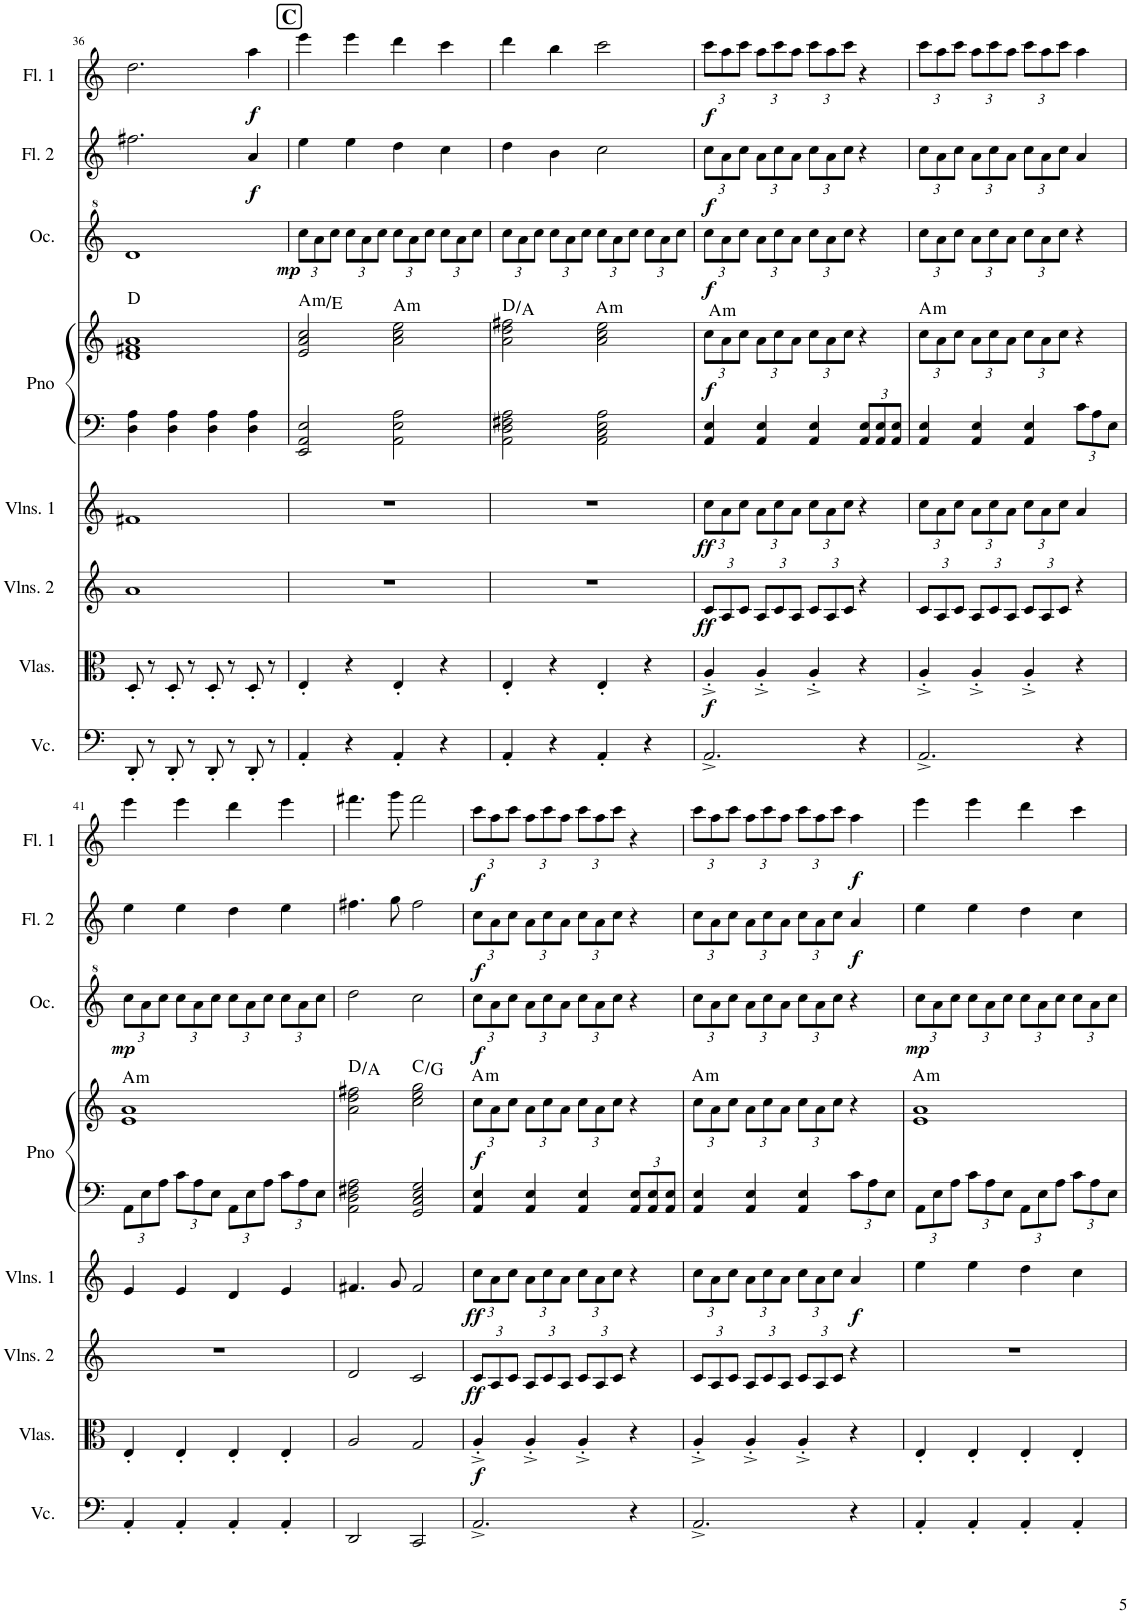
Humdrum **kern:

**kern	**kern	**dynam	**kern	**dynam	**kern	**dynam	**kern	**kern	**dynam	**harte	**kern	**dynam	**kern	**dynam	**kern	**dynam
*part8	*part7	*part7	*part6	*part6	*part5	*part5	*part4	*part4	*part4	*part4	*part3	*part3	*part2	*part2	*part1	*part1
*staff9	*staff8	*staff8	*staff7	*staff7	*staff6	*staff6	*staff5	*staff4	*staff4/5	*	*staff3	*staff3	*staff2	*staff2	*staff1	*staff1
*I"Cello	*I"Violas	*	*I"Violins 2	*	*I"Violins 1	*	*I"Piano	*	*	*	*I"Ocarina	*	*I"Flute 2	*	*I"Flute 1	*
*	*I'Vlas.	*	*I'Vlns. 2	*	*I'Vlns. 1	*	*I'Pno	*	*	*	*I'Oc.	*	*I'Fl. 2	*	*I'Fl. 1	*
!!LO:PB:g=z
*clefF4	*clefC3	*	*clefG2	*	*clefG2	*	*clefF4	*clefG2	*	*	*clefG^2	*	*clefG2	*	*clefG2	*
*k[]	*k[]	*	*k[]	*	*k[]	*	*k[]	*k[]	*	*	*k[]	*	*k[]	*	*k[]	*
*M4/4	*M4/4	*	*M4/4	*	*M4/4	*	*M4/4	*M4/4	*	*	*M4/4	*	*M4/4	*	*M4/4	*
=36	=36	=36	=36	=36	=36	=36	=36	=36	=36	=36	=36	=36	=36	=36	=36	=36
8DD'/	8D'/	.	1a	.	1f#X	.	4D\ 4A\	1d 1f#X 1a	.	D:maj	1dd	.	2.ff#X\	.	2.dd\	.
8r	8r	.	.	.	.	.	.	.	.	.	.	.	.	.	.	.
8DD'/	8D'/	.	.	.	.	.	4D\ 4A\	.	.	.	.	.	.	.	.	.
8r	8r	.	.	.	.	.	.	.	.	.	.	.	.	.	.	.
8DD'/	8D'/	.	.	.	.	.	4D\ 4A\	.	.	.	.	.	.	.	.	.
8r	8r	.	.	.	.	.	.	.	.	.	.	.	.	.	.	.
!	!	!	!	!	!	!	!	!	!	!	!	!	!	!LO:DY:b	!	!LO:DY:b
8DD'/	8D'/	.	.	.	.	.	4D\ 4A\	.	.	.	.	.	4a/	f	4aa\	f
8r	8r	.	.	.	.	.	.	.	.	.	.	.	.	.	.	.
!!LO:REH:place=s1:a:B:cj:fs=14:t=C
=37	=37	=37	=37	=37	=37	=37	=37	=37	=37	=37	=37	=37	=37	=37	=37	=37
*	*	*	*	*	*	*	*	*	*	*	*Xbrackettup	*	*	*	*	*
!	!	!	!	!	!	!	!	!	!	!LO:H:kt=m	!	!LO:DY:b	!	!	!	!
4AA'/	4E'/	.	1r	.	1r	.	2EE/ 2AA/ 2E/	2e/ 2a/ 2cc/	.	A:min/5	12ccc\L	mp	4ee\	.	4eee\	.
.	.	.	.	.	.	.	.	.	.	.	12aa\	.	.	.	.	.
.	.	.	.	.	.	.	.	.	.	.	12ccc\J	.	.	.	.	.
4r	4r	.	.	.	.	.	.	.	.	.	12ccc\L	.	4ee\	.	4eee\	.
.	.	.	.	.	.	.	.	.	.	.	12aa\	.	.	.	.	.
.	.	.	.	.	.	.	.	.	.	.	12ccc\J	.	.	.	.	.
!	!	!	!	!	!	!	!	!	!	!LO:H:kt=m	!	!	!	!	!	!
4AA'/	4E'/	.	.	.	.	.	2AA\ 2E\ 2A\	2a\ 2cc\ 2ee\	.	A:min	12ccc\L	.	4dd\	.	4ddd\	.
.	.	.	.	.	.	.	.	.	.	.	12aa\	.	.	.	.	.
.	.	.	.	.	.	.	.	.	.	.	12ccc\J	.	.	.	.	.
4r	4r	.	.	.	.	.	.	.	.	.	12ccc\L	.	4cc\	.	4ccc\	.
.	.	.	.	.	.	.	.	.	.	.	12aa\	.	.	.	.	.
.	.	.	.	.	.	.	.	.	.	.	12ccc\J	.	.	.	.	.
=38	=38	=38	=38	=38	=38	=38	=38	=38	=38	=38	=38	=38	=38	=38	=38	=38
4AA'/	4E'/	.	1r	.	1r	.	2AA\ 2D\ 2F#X\ 2A\	2a\ 2dd\ 2ff#X\	.	D:maj/5	12ccc\L	.	4dd\	.	4ddd\	.
.	.	.	.	.	.	.	.	.	.	.	12aa\	.	.	.	.	.
.	.	.	.	.	.	.	.	.	.	.	12ccc\J	.	.	.	.	.
4r	4r	.	.	.	.	.	.	.	.	.	12ccc\L	.	4b\	.	4bb\	.
.	.	.	.	.	.	.	.	.	.	.	12aa\	.	.	.	.	.
.	.	.	.	.	.	.	.	.	.	.	12ccc\J	.	.	.	.	.
!	!	!	!	!	!	!	!	!	!	!LO:H:kt=m	!	!	!	!	!	!
4AA'/	4E'/	.	.	.	.	.	2AA\ 2C\ 2E\ 2A\	2a\ 2cc\ 2ee\	.	A:min	12ccc\L	.	2cc\	.	2ccc\	.
.	.	.	.	.	.	.	.	.	.	.	12aa\	.	.	.	.	.
.	.	.	.	.	.	.	.	.	.	.	12ccc\J	.	.	.	.	.
4r	4r	.	.	.	.	.	.	.	.	.	12ccc\L	.	.	.	.	.
.	.	.	.	.	.	.	.	.	.	.	12aa\	.	.	.	.	.
.	.	.	.	.	.	.	.	.	.	.	12ccc\J	.	.	.	.	.
=39	=39	=39	=39	=39	=39	=39	=39	=39	=39	=39	=39	=39	=39	=39	=39	=39
*	*	*	*Xbrackettup	*	*Xbrackettup	*	*	*Xbrackettup	*	*	*	*	*Xbrackettup	*	*Xbrackettup	*
!	!	!LO:DY:b	!	!LO:DY:b	!	!LO:DY:b	!	!	!LO:DY:b	!LO:H:kt=m	!	!LO:DY:b	!	!LO:DY:b	!	!LO:DY:b
2.AA^/	4A'^/	f	12c/L	ff	12cc\L	ff	4AA/ 4E/	12cc\L	f	A:min	12ccc\L	f	12cc\L	f	12ccc\L	f
.	.	.	12A/	.	12a\	.	.	12a\	.	.	12aa\	.	12a\	.	12aa\	.
.	.	.	12c/J	.	12cc\J	.	.	12cc\J	.	.	12ccc\J	.	12cc\J	.	12ccc\J	.
.	4A'^/	.	12A/L	.	12a\L	.	4AA/ 4E/	12a\L	.	.	12aa\L	.	12a\L	.	12aa\L	.
.	.	.	12c/	.	12cc\	.	.	12cc\	.	.	12ccc\	.	12cc\	.	12ccc\	.
.	.	.	12A/J	.	12a\J	.	.	12a\J	.	.	12aa\J	.	12a\J	.	12aa\J	.
.	4A'^/	.	12c/L	.	12cc\L	.	4AA/ 4E/	12cc\L	.	.	12ccc\L	.	12cc\L	.	12ccc\L	.
.	.	.	12A/	.	12a\	.	.	12a\	.	.	12aa\	.	12a\	.	12aa\	.
.	.	.	12c/J	.	12cc\J	.	.	12cc\J	.	.	12ccc\J	.	12cc\J	.	12ccc\J	.
*	*	*	*	*	*	*	*Xbrackettup	*	*	*	*	*	*	*	*	*
4r	4r	.	4r	.	4r	.	12AA/ 12E/L	4r	.	.	4r	.	4r	.	4r	.
.	.	.	.	.	.	.	12AA/ 12E/	.	.	.	.	.	.	.	.	.
.	.	.	.	.	.	.	12AA/ 12E/J	.	.	.	.	.	.	.	.	.
=40	=40	=40	=40	=40	=40	=40	=40	=40	=40	=40	=40	=40	=40	=40	=40	=40
!	!	!	!	!	!	!	!	!	!	!LO:H:kt=m	!	!	!	!	!	!
2.AA^/	4A'^/	.	12c/L	.	12cc\L	.	4AA/ 4E/	12cc\L	.	A:min	12ccc\L	.	12cc\L	.	12ccc\L	.
.	.	.	12A/	.	12a\	.	.	12a\	.	.	12aa\	.	12a\	.	12aa\	.
.	.	.	12c/J	.	12cc\J	.	.	12cc\J	.	.	12ccc\J	.	12cc\J	.	12ccc\J	.
.	4A'^/	.	12A/L	.	12a\L	.	4AA/ 4E/	12a\L	.	.	12aa\L	.	12a\L	.	12aa\L	.
.	.	.	12c/	.	12cc\	.	.	12cc\	.	.	12ccc\	.	12cc\	.	12ccc\	.
.	.	.	12A/J	.	12a\J	.	.	12a\J	.	.	12aa\J	.	12a\J	.	12aa\J	.
.	4A'^/	.	12c/L	.	12cc\L	.	4AA/ 4E/	12cc\L	.	.	12ccc\L	.	12cc\L	.	12ccc\L	.
.	.	.	12A/	.	12a\	.	.	12a\	.	.	12aa\	.	12a\	.	12aa\	.
.	.	.	12c/J	.	12cc\J	.	.	12cc\J	.	.	12ccc\J	.	12cc\J	.	12ccc\J	.
4r	4r	.	4r	.	4a/	.	12c\L	4r	.	.	4r	.	4a/	.	4aa\	.
.	.	.	.	.	.	.	12A\	.	.	.	.	.	.	.	.	.
.	.	.	.	.	.	.	12E\J	.	.	.	.	.	.	.	.	.
!!LO:LB:g=z
=41	=41	=41	=41	=41	=41	=41	=41	=41	=41	=41	=41	=41	=41	=41	=41	=41
!	!	!	!	!	!	!	!	!	!	!LO:H:kt=m	!	!LO:DY:b	!	!	!	!
4AA'/	4E'/	.	1r	.	4e/	.	12AA\L	1e 1a	.	A:min	12ccc\L	mp	4ee\	.	4eee\	.
.	.	.	.	.	.	.	12E\	.	.	.	12aa\	.	.	.	.	.
.	.	.	.	.	.	.	12A\J	.	.	.	12ccc\J	.	.	.	.	.
4AA'/	4E'/	.	.	.	4e/	.	12c\L	.	.	.	12ccc\L	.	4ee\	.	4eee\	.
.	.	.	.	.	.	.	12A\	.	.	.	12aa\	.	.	.	.	.
.	.	.	.	.	.	.	12E\J	.	.	.	12ccc\J	.	.	.	.	.
4AA'/	4E'/	.	.	.	4d/	.	12AA\L	.	.	.	12ccc\L	.	4dd\	.	4ddd\	.
.	.	.	.	.	.	.	12E\	.	.	.	12aa\	.	.	.	.	.
.	.	.	.	.	.	.	12A\J	.	.	.	12ccc\J	.	.	.	.	.
4AA'/	4E'/	.	.	.	4e/	.	12c\L	.	.	.	12ccc\L	.	4ee\	.	4eee\	.
.	.	.	.	.	.	.	12A\	.	.	.	12aa\	.	.	.	.	.
.	.	.	.	.	.	.	12E\J	.	.	.	12ccc\J	.	.	.	.	.
=42	=42	=42	=42	=42	=42	=42	=42	=42	=42	=42	=42	=42	=42	=42	=42	=42
2DD/	2A/	.	2d/	.	4.f#X/	.	2AA\ 2D\ 2F#X\ 2A\	2a\ 2dd\ 2ff#X\	.	D:maj/5	2ddd\	.	4.ff#X\	.	4.fff#X\	.
.	.	.	.	.	8g/	.	.	.	.	.	.	.	8gg\	.	8ggg\	.
2CC/	2G/	.	2c/	.	2f#/	.	2GG/ 2C/ 2E/ 2G/	2cc\ 2ee\ 2gg\	.	C:maj/5	2ccc\	.	2ff#\	.	2fff#\	.
=43	=43	=43	=43	=43	=43	=43	=43	=43	=43	=43	=43	=43	=43	=43	=43	=43
!	!	!LO:DY:b	!	!LO:DY:b	!	!LO:DY:b	!	!	!LO:DY:b	!LO:H:kt=m	!	!LO:DY:b	!	!LO:DY:b	!	!LO:DY:b
2.AA^/	4A'^/	f	12c/L	ff	12cc\L	ff	4AA/ 4E/	12cc\L	f	A:min	12ccc\L	f	12cc\L	f	12ccc\L	f
.	.	.	12A/	.	12a\	.	.	12a\	.	.	12aa\	.	12a\	.	12aa\	.
.	.	.	12c/J	.	12cc\J	.	.	12cc\J	.	.	12ccc\J	.	12cc\J	.	12ccc\J	.
.	4A'^/	.	12A/L	.	12a\L	.	4AA/ 4E/	12a\L	.	.	12aa\L	.	12a\L	.	12aa\L	.
.	.	.	12c/	.	12cc\	.	.	12cc\	.	.	12ccc\	.	12cc\	.	12ccc\	.
.	.	.	12A/J	.	12a\J	.	.	12a\J	.	.	12aa\J	.	12a\J	.	12aa\J	.
.	4A'^/	.	12c/L	.	12cc\L	.	4AA/ 4E/	12cc\L	.	.	12ccc\L	.	12cc\L	.	12ccc\L	.
.	.	.	12A/	.	12a\	.	.	12a\	.	.	12aa\	.	12a\	.	12aa\	.
.	.	.	12c/J	.	12cc\J	.	.	12cc\J	.	.	12ccc\J	.	12cc\J	.	12ccc\J	.
4r	4r	.	4r	.	4r	.	12AA/ 12E/L	4r	.	.	4r	.	4r	.	4r	.
.	.	.	.	.	.	.	12AA/ 12E/	.	.	.	.	.	.	.	.	.
.	.	.	.	.	.	.	12AA/ 12E/J	.	.	.	.	.	.	.	.	.
=44	=44	=44	=44	=44	=44	=44	=44	=44	=44	=44	=44	=44	=44	=44	=44	=44
!	!	!	!	!	!	!	!	!	!	!LO:H:kt=m	!	!	!	!	!	!
2.AA^/	4A'^/	.	12c/L	.	12cc\L	.	4AA/ 4E/	12cc\L	.	A:min	12ccc\L	.	12cc\L	.	12ccc\L	.
.	.	.	12A/	.	12a\	.	.	12a\	.	.	12aa\	.	12a\	.	12aa\	.
.	.	.	12c/J	.	12cc\J	.	.	12cc\J	.	.	12ccc\J	.	12cc\J	.	12ccc\J	.
.	4A'^/	.	12A/L	.	12a\L	.	4AA/ 4E/	12a\L	.	.	12aa\L	.	12a\L	.	12aa\L	.
.	.	.	12c/	.	12cc\	.	.	12cc\	.	.	12ccc\	.	12cc\	.	12ccc\	.
.	.	.	12A/J	.	12a\J	.	.	12a\J	.	.	12aa\J	.	12a\J	.	12aa\J	.
.	4A'^/	.	12c/L	.	12cc\L	.	4AA/ 4E/	12cc\L	.	.	12ccc\L	.	12cc\L	.	12ccc\L	.
.	.	.	12A/	.	12a\	.	.	12a\	.	.	12aa\	.	12a\	.	12aa\	.
.	.	.	12c/J	.	12cc\J	.	.	12cc\J	.	.	12ccc\J	.	12cc\J	.	12ccc\J	.
!	!	!	!	!	!	!LO:DY:b	!	!	!	!	!	!	!	!LO:DY:b	!	!LO:DY:b
4r	4r	.	4r	.	4a/	f	12c\L	4r	.	.	4r	.	4a/	f	4aa\	f
.	.	.	.	.	.	.	12A\	.	.	.	.	.	.	.	.	.
.	.	.	.	.	.	.	12E\J	.	.	.	.	.	.	.	.	.
=45	=45	=45	=45	=45	=45	=45	=45	=45	=45	=45	=45	=45	=45	=45	=45	=45
!	!	!	!	!	!	!	!	!	!	!LO:H:kt=m	!	!LO:DY:b	!	!	!	!
4AA'/	4E'/	.	1r	.	4ee\	.	12AA\L	1e 1a	.	A:min	12ccc\L	mp	4ee\	.	4eee\	.
.	.	.	.	.	.	.	12E\	.	.	.	12aa\	.	.	.	.	.
.	.	.	.	.	.	.	12A\J	.	.	.	12ccc\J	.	.	.	.	.
4AA'/	4E'/	.	.	.	4ee\	.	12c\L	.	.	.	12ccc\L	.	4ee\	.	4eee\	.
.	.	.	.	.	.	.	12A\	.	.	.	12aa\	.	.	.	.	.
.	.	.	.	.	.	.	12E\J	.	.	.	12ccc\J	.	.	.	.	.
4AA'/	4E'/	.	.	.	4dd\	.	12AA\L	.	.	.	12ccc\L	.	4dd\	.	4ddd\	.
.	.	.	.	.	.	.	12E\	.	.	.	12aa\	.	.	.	.	.
.	.	.	.	.	.	.	12A\J	.	.	.	12ccc\J	.	.	.	.	.
4AA'/	4E'/	.	.	.	4cc\	.	12c\L	.	.	.	12ccc\L	.	4cc\	.	4ccc\	.
.	.	.	.	.	.	.	12A\	.	.	.	12aa\	.	.	.	.	.
.	.	.	.	.	.	.	12E\J	.	.	.	12ccc\J	.	.	.	.	.
=	=	=	=	=	=	=	=	=	=	=	=	=	=	=	=	=
*-	*-	*-	*-	*-	*-	*-	*-	*-	*-	*-	*-	*-	*-	*-	*-	*-
